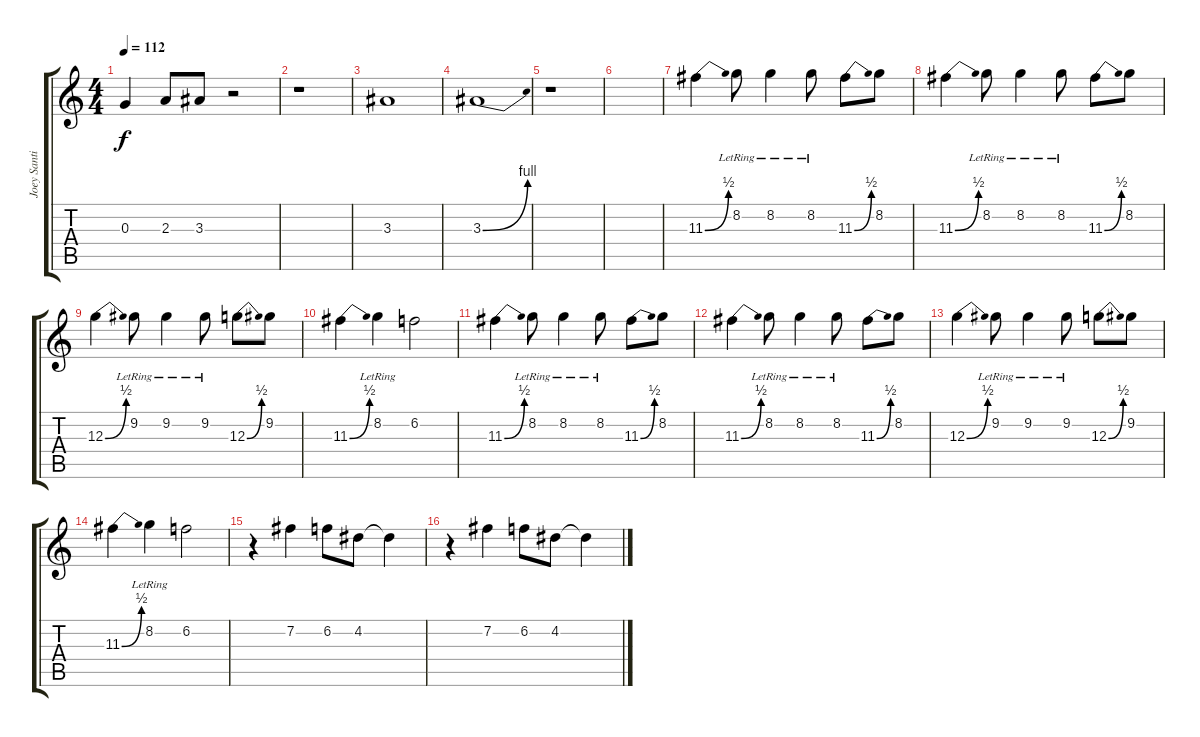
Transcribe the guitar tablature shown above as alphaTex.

\track ("Joey Santiago" "Joey Santi") {instrument electricguitarjazz}
\staff {score tabs}
\tuning (E4 B3 G3 D3 A2 E2) {hide}
\ts (4 4)
\tempo 112
\clef g2
\ks c
0.3.4{dy f} 2.3.8 3.3.8 r.2 |
r.1 |
3.3.1 |
3.3{be (bend 0 0 60 4)}.1 |
r.1 |
|
\section ("" "")
11.3{be (bend 0 0 60 2)}.4 8.2{lr}.8 8.2{lr}.4 8.2{lr}.8 11.3{be (bend 0 0 60 2)}.8 8.2.8 |
11.3{be (bend 0 0 60 2)}.4 8.2{lr}.8 8.2{lr}.4 8.2{lr}.8 11.3{be (bend 0 0 60 2)}.8 8.2.8 |
12.3{be (bend 0 0 60 2)}.4 9.2{lr}.8 9.2{lr}.4 9.2{lr}.8 12.3{be (bend 0 0 60 2)}.8 9.2.8 |
11.3{be (bend 0 0 60 2)}.4 8.2{lr}.4 6.2.2 |
11.3{be (bend 0 0 60 2)}.4 8.2{lr}.8 8.2{lr}.4 8.2{lr}.8 11.3{be (bend 0 0 60 2)}.8 8.2.8 |
11.3{be (bend 0 0 60 2)}.4 8.2{lr}.8 8.2{lr}.4 8.2{lr}.8 11.3{be (bend 0 0 60 2)}.8 8.2.8 |
12.3{be (bend 0 0 60 2)}.4 9.2{lr}.8 9.2{lr}.4 9.2{lr}.8 12.3{be (bend 0 0 60 2)}.8 9.2.8 |
11.3{be (bend 0 0 60 2)}.4 8.2{lr}.4 6.2.2 |
\section ("" "")
r.4 7.2.4 6.2.8 4.2.8 4.2{t}.4 |
r.4 7.2.4 6.2.8 4.2.8 4.2{t}.4
